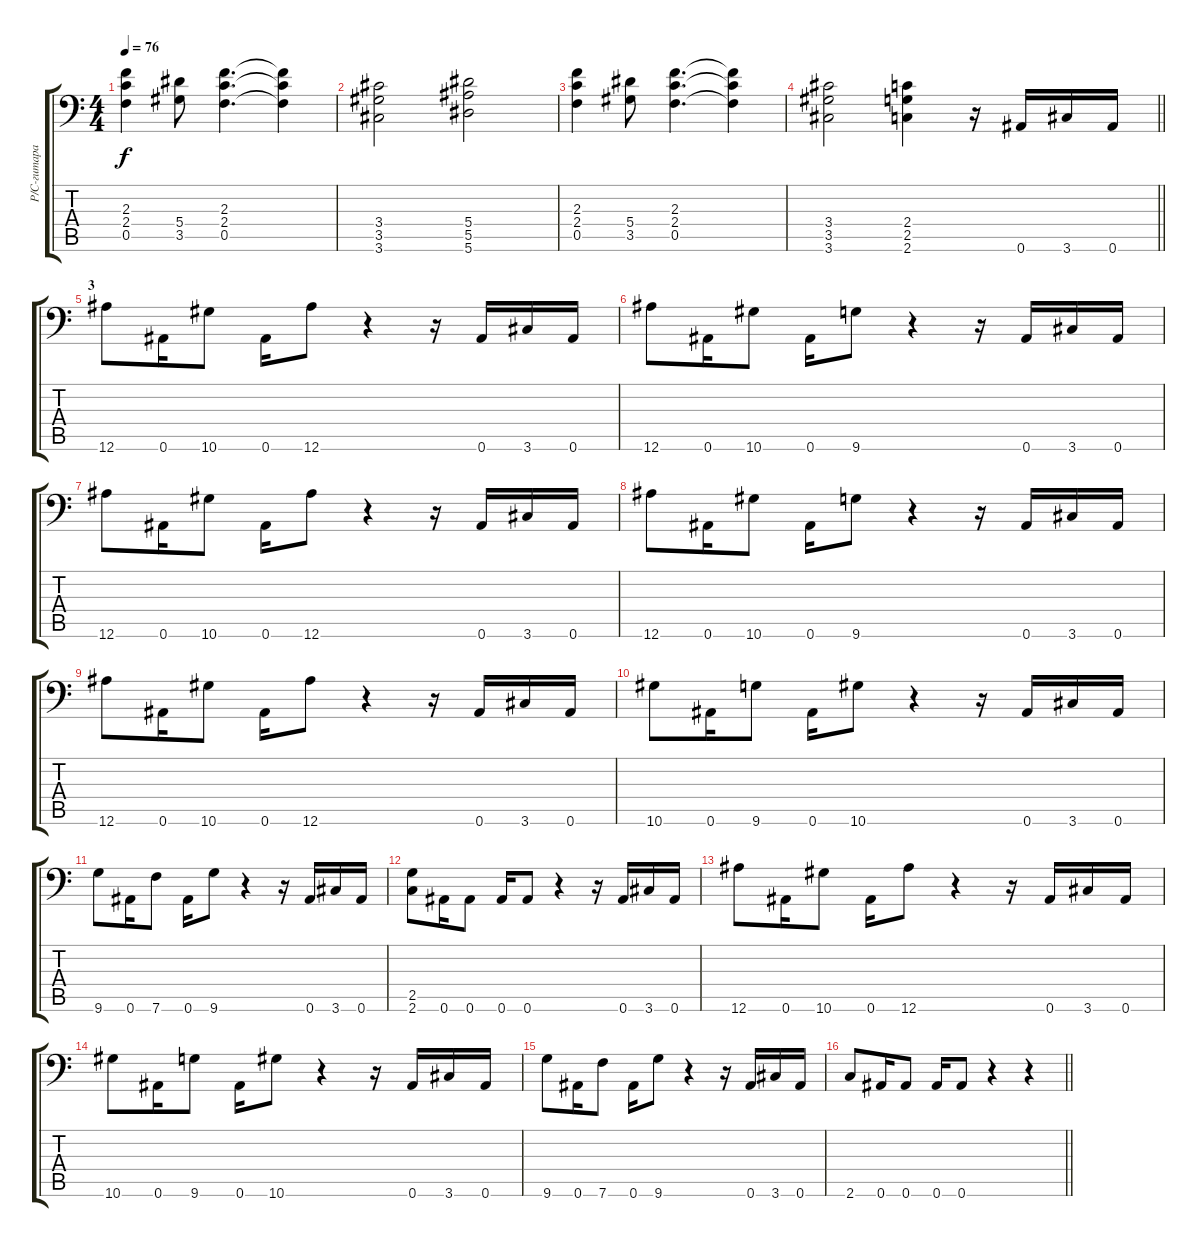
\track ("Р/С-гитара" "Р/С-гитара") {instrument overdrivenguitar}
\staff {score tabs}
\tuning (C4 G3 Eb3 Bb2 F2 Bb1) {hide}
\ts (4 4)
\tempo 76
\clef f4
\ks c
(2.3 2.4 0.5).4{dy f} (5.4 3.5).8 (2.3 2.4 0.5).4{d} (2.3{t} 2.4{t} 0.5{t}).4 |
(3.4 3.5 3.6).2 (5.4 5.5 5.6).2 |
(2.3 2.4 0.5).4 (5.4 3.5).8 (2.3 2.4 0.5).4{d} (2.3{t} 2.4{t} 0.5{t}).4 |
\barLineRight lightlight
(3.4 3.5 3.6).2 (2.4 2.5 2.6).4 r.16 0.6.16 3.6.16 0.6.16 |
\section ("" "3")
12.6.8 0.6.16 10.6.8 0.6.16 12.6.8 r.4 r.16 0.6.16 3.6.16 0.6.16 |
12.6.8 0.6.16 10.6.8 0.6.16 9.6.8 r.4 r.16 0.6.16 3.6.16 0.6.16 |
12.6.8 0.6.16 10.6.8 0.6.16 12.6.8 r.4 r.16 0.6.16 3.6.16 0.6.16 |
12.6.8 0.6.16 10.6.8 0.6.16 9.6.8 r.4 r.16 0.6.16 3.6.16 0.6.16 |
12.6.8 0.6.16 10.6.8 0.6.16 12.6.8 r.4 r.16 0.6.16 3.6.16 0.6.16 |
10.6.8 0.6.16 9.6.8 0.6.16 10.6.8 r.4 r.16 0.6.16 3.6.16 0.6.16 |
9.6.8 0.6.16 7.6.8 0.6.16 9.6.8 r.4 r.16 0.6.16 3.6.16 0.6.16 |
(2.5 2.6).8 0.6.16 0.6.8 0.6.16 0.6.8 r.4 r.16 0.6.16 3.6.16 0.6.16 |
12.6.8 0.6.16 10.6.8 0.6.16 12.6.8 r.4 r.16 0.6.16 3.6.16 0.6.16 |
10.6.8 0.6.16 9.6.8 0.6.16 10.6.8 r.4 r.16 0.6.16 3.6.16 0.6.16 |
9.6.8 0.6.16 7.6.8 0.6.16 9.6.8 r.4 r.16 0.6.16 3.6.16 0.6.16 |
\barLineRight lightlight
2.6.8 0.6.16 0.6.8 0.6.16 0.6.8 r.4 r.4
